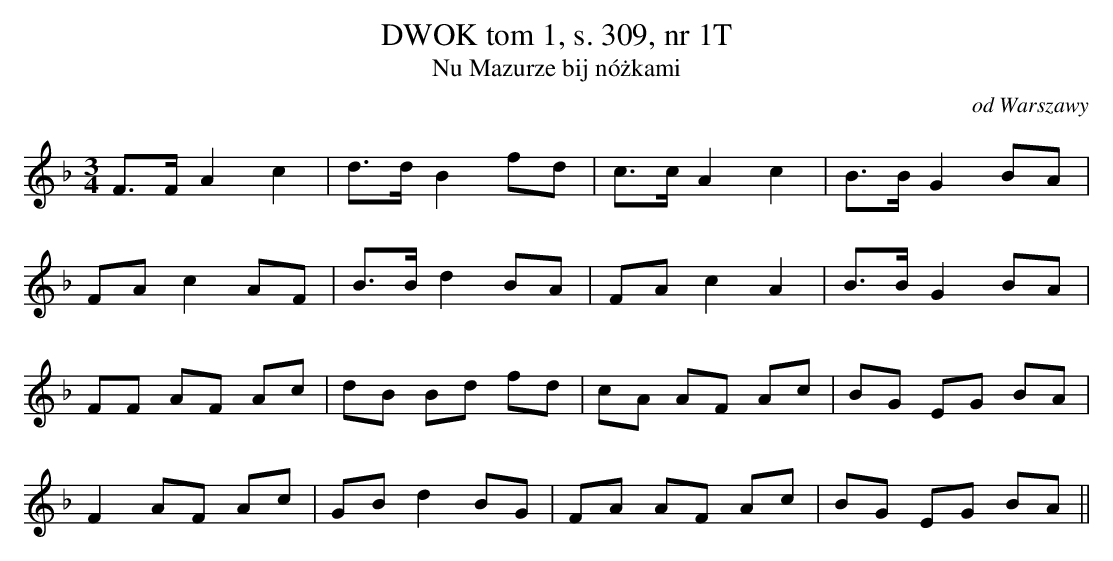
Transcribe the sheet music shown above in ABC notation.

X:1
T:DWOK tom 1, s. 309, nr 1T
T:Nu Mazurze bij nóżkami
O:od Warszawy
M:3/4
L:1/16
K:F
F3FA4c4 | d3dB4f2d2 | c3cA4c4 | B3BG4B2A2 |
F2A2 c4A2F2 | B3Bd4B2A2 | F2A2c4A4 | B3BG4 B2A2 |
F2F2 A2F2 A2c2 | d2B2 B2d2 f2d2 | c2A2 A2F2 A2c2 | B2G2 E2G2 B2A2 |
F4 A2F2 A2c2 | G2B2d4B2G2 | F2A2 A2F2 A2c2 | B2G2 E2G2 B2A2||
